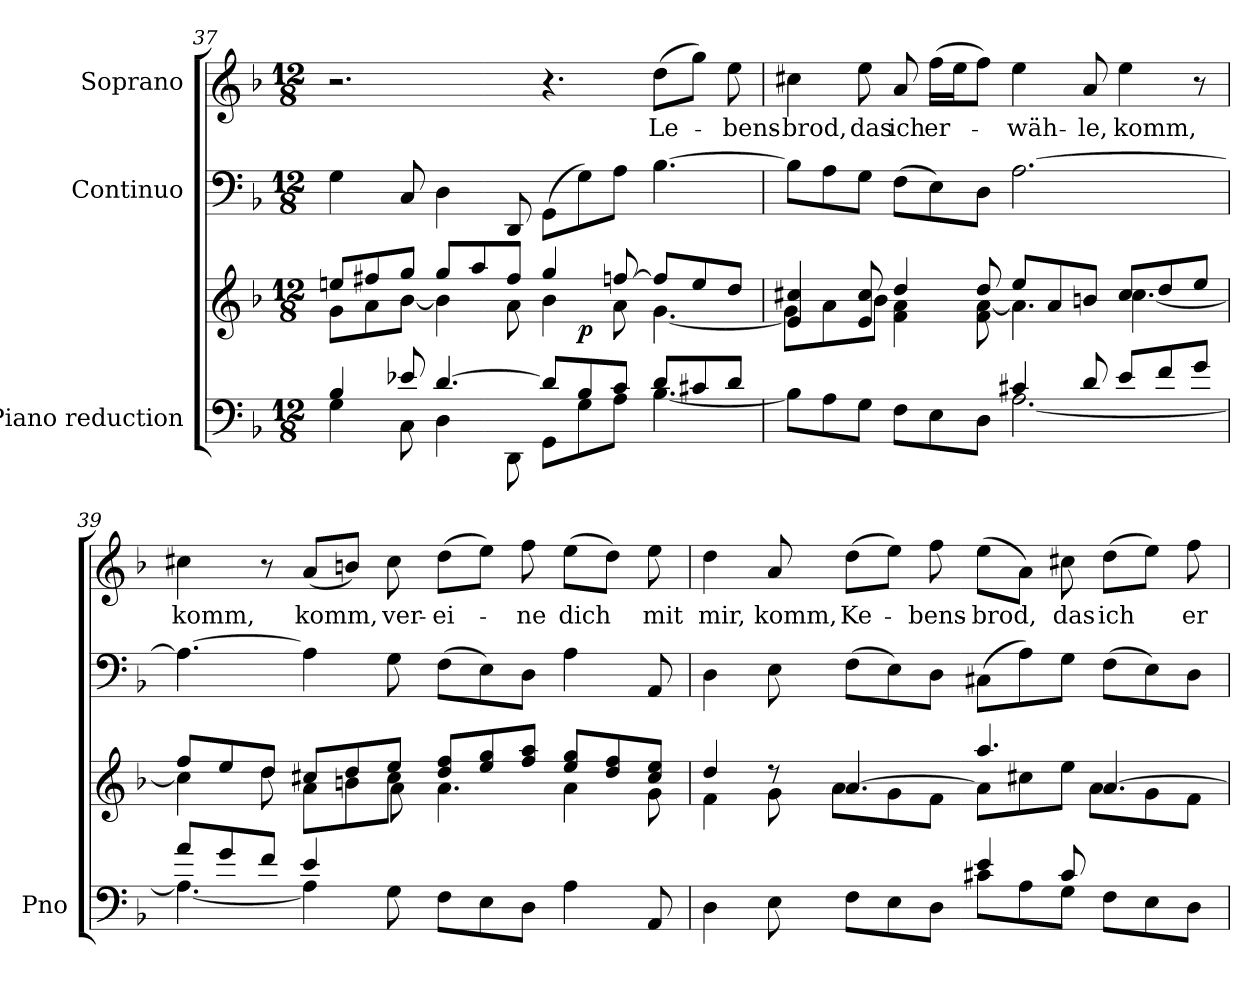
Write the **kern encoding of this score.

**kern	**kern	**dynam	**kern	**kern	**text
*part3	*part3	*part3	*part2	*part1	*part1
*staff4	*staff3	*staff3/4	*staff2	*staff1	*staff1
*I"Piano reduction	*	*	*I"Continuo	*I"Soprano	*
*I'Pno	*	*	*	*	*
*clefF4	*clefG2	*	*clefF4	*clefG2	*
*k[b-]	*k[b-]	*	*k[b-]	*k[b-]	*
*M12/8	*M12/8	*	*M12/8	*M12/8	*
=37	=37	=37	=37	=37	=37
*^	*^	*	*	*	*
*	*	*	*^	*	*	*	*
4B-/	4G\	8een/L	8g\L	2..ryy	.	4G\	2.r	.
.	.	8ff#X/	8a\	.	.	.	.	.
8e-X/	8C\	8gg/J	[8b-\J	.	.	8C/	.	.
[4.d/	4D\	8gg/L	4b-\]	.	.	4D\	.	.
.	.	8aa/	.	.	.	.	.	.
.	8DD\	8ff#/J	8a\	.	.	8DD/	.	.
8d/L]	8GG\L	4gg/	4b-\	.	.	(>8GG\L	4.r	.
!	!	!	!	!	!LO:DY:b	!	!	!
8B-/	8G\	.	.	2ryy	p	8G\)	.	.
8c/J	8A\J	[8ffn/	8a\	.	.	8A\J	.	.
!	!	!	!	!	!	!	!	!LO:LY:b
8d/L	[4.B-\	8ff/L]	[4.g\	.	.	[4.B-\	(>8dd\L	Le-
8c#X/	.	8ee/	.	.	.	.	8gg\J)	.
!	!	!	!	!	!	!	!	!LO:LY:b
8d/J	.	8dd/J	.	8ryy	.	.	8ee\	-bens-
!!LO:LB:g=z
=38	=38	=38	=38	=38	=38	=38	=38	=38
!	!	!	!	!	!	!	!	!LO:LY:b
*	*	*	*v	*v	*	*	*	*
2.ryy	8B-\L]	4e/ 4cc#X/	8g\L]	.	8B-\L]	4cc#X\	-brod,
.	8A\	.	8a\	.	8A\	.	.
!	!	!	!	!	!	!	!LO:LY:b
.	8G\J	8e/ 8cc#/	8b-\J	.	8G\J	8ee\	das
!	!	!	!	!	!	!	!LO:LY:b
.	8F\L	4dd/	4f\ 4a\	.	(>8F\L	8a/	ich
!	!	!	!	!	!	!	!LO:LY:b
.	8E\	.	.	.	8E\)	(>16ff\LL	er-
.	.	.	.	.	.	16ee\J	.
.	8D\J	8dd/	8f\ [8a\	.	8D\J	8ff\J)	.
!	!	!	!	!	!	!	!LO:LY:b
4c#X/	[2.A\	8ee/L	4.a\]	.	[2.A\	4ee\	-wäh-
.	.	8a/	.	.	.	.	.
!	!	!	!	!	!	!	!LO:LY:b
8d/	.	8bn/J	.	.	.	8a/	-le,
!	!	!	!	!	!	!	!LO:LY:b
8e/L	.	8cc#/L	[4.cc#\	.	.	4ee\	komm,
8f/	.	8dd/	.	.	.	.	.
8g/J	.	8ee/J	.	.	.	8r	.
=39	=39	=39	=39	=39	=39	=39	=39
*	*	*	*^	*	*	*	*
!	!	!	!	!	!	!	!	!LO:LY:b
8a/L	4.A\_	8ff/L	4cc#\]	8ryy	.	4.A\_	4cc#X\	komm,
*	*	*	*v	*v	*	*	*	*
8g/	.	8ee/	.	.	.	.	.
8f/J	.	8dd/J	8dd\	.	.	8r	.
!	!	!	!	!	!	!	!LO:LY:b
4e/	4A\]	8cc#X/L	8a\L	.	4A\]	(<8a/L	komm,
.	.	8dd/	8bn\	.	.	8bn/J)	.
*	*	*	*^	*	*	*	*
!	!	!	!	!	!	!	!	!LO:LY:b
8ryy	8G\	8ee/J	8cc#\J	8a\	.	8G\	8cc#\	ver-
!	!	!	!	!	!	!	!	!LO:LY:b
2.ryy	8F\L	8dd/ 8ff/L	4.a\	2.ryy	.	(>8F\L	(>8dd\L	-ei-
.	8E\	8ee/ 8gg/	.	.	.	8E\)	8ee\J)	.
!	!	!	!	!	!	!	!	!LO:LY:b
.	8D\J	8ff/ 8aa/J	.	.	.	8D\J	8ff\	-ne
!	!	!	!	!	!	!	!	!LO:LY:b
.	4A\	8ee/ 8gg/L	4a\	.	.	4A\	(>8ee\L	dich
.	.	8dd/ 8ff/	.	.	.	.	8dd\J)	.
!	!	!	!	!	!	!	!	!LO:LY:b
.	8AA/	8cc#/ 8ee/J	8g\	.	.	8AA/	8ee\	mit
*	*	*	*v	*v	*	*	*	*
=40	=40	=40	=40	=40	=40	=40	=40
!	!	!	!	!	!	!	!LO:LY:b
2.ryy	4D\	4dd/	4f\	.	4D\	4dd\	mir,
!	!	!	!	!	!	!	!LO:LY:b
.	8E\	8r	8g\	.	8E\	8a/	komm,
!	!	!	!	!	!	!	!LO:LY:b
.	8F\L	[4.a/	8a\L	.	(>8F\L	(>8dd\L	Ke-
.	8E\	.	8g\	.	8E\)	8ee\J)	.
!	!	!	!	!	!	!	!LO:LY:b
.	8D\J	.	8f\J	.	8D\J	8ff\	-bens-
!	!	!	!	!	!	!	!LO:LY:b
4e/	8c#X\L	4.aa/	8a\L]	.	(>8C#X\L	(>8ee\L	-brod,
.	8A\	.	8cc#X\	.	8A\)	8a\J)	.
!	!	!	!	!	!	!	!LO:LY:b
8c#/	8G\J	.	8ee\J	.	8G\J	8cc#X\	das
!	!	!	!	!	!	!	!LO:LY:b
4.ryy	8F\L	[4.a/	8a\L	.	(>8F\L	(>8dd\L	ich
.	8E\	.	8g\	.	8E\)	8ee\J)	.
!	!	!	!	!	!	!	!LO:LY:b
.	8D\J	.	8f\J	.	8D\J	8ff\	er-
*v	*v	*	*	*	*	*	*
*	*v	*v	*	*	*	*
=	=	=	=	=	=
*-	*-	*-	*-	*-	*-
